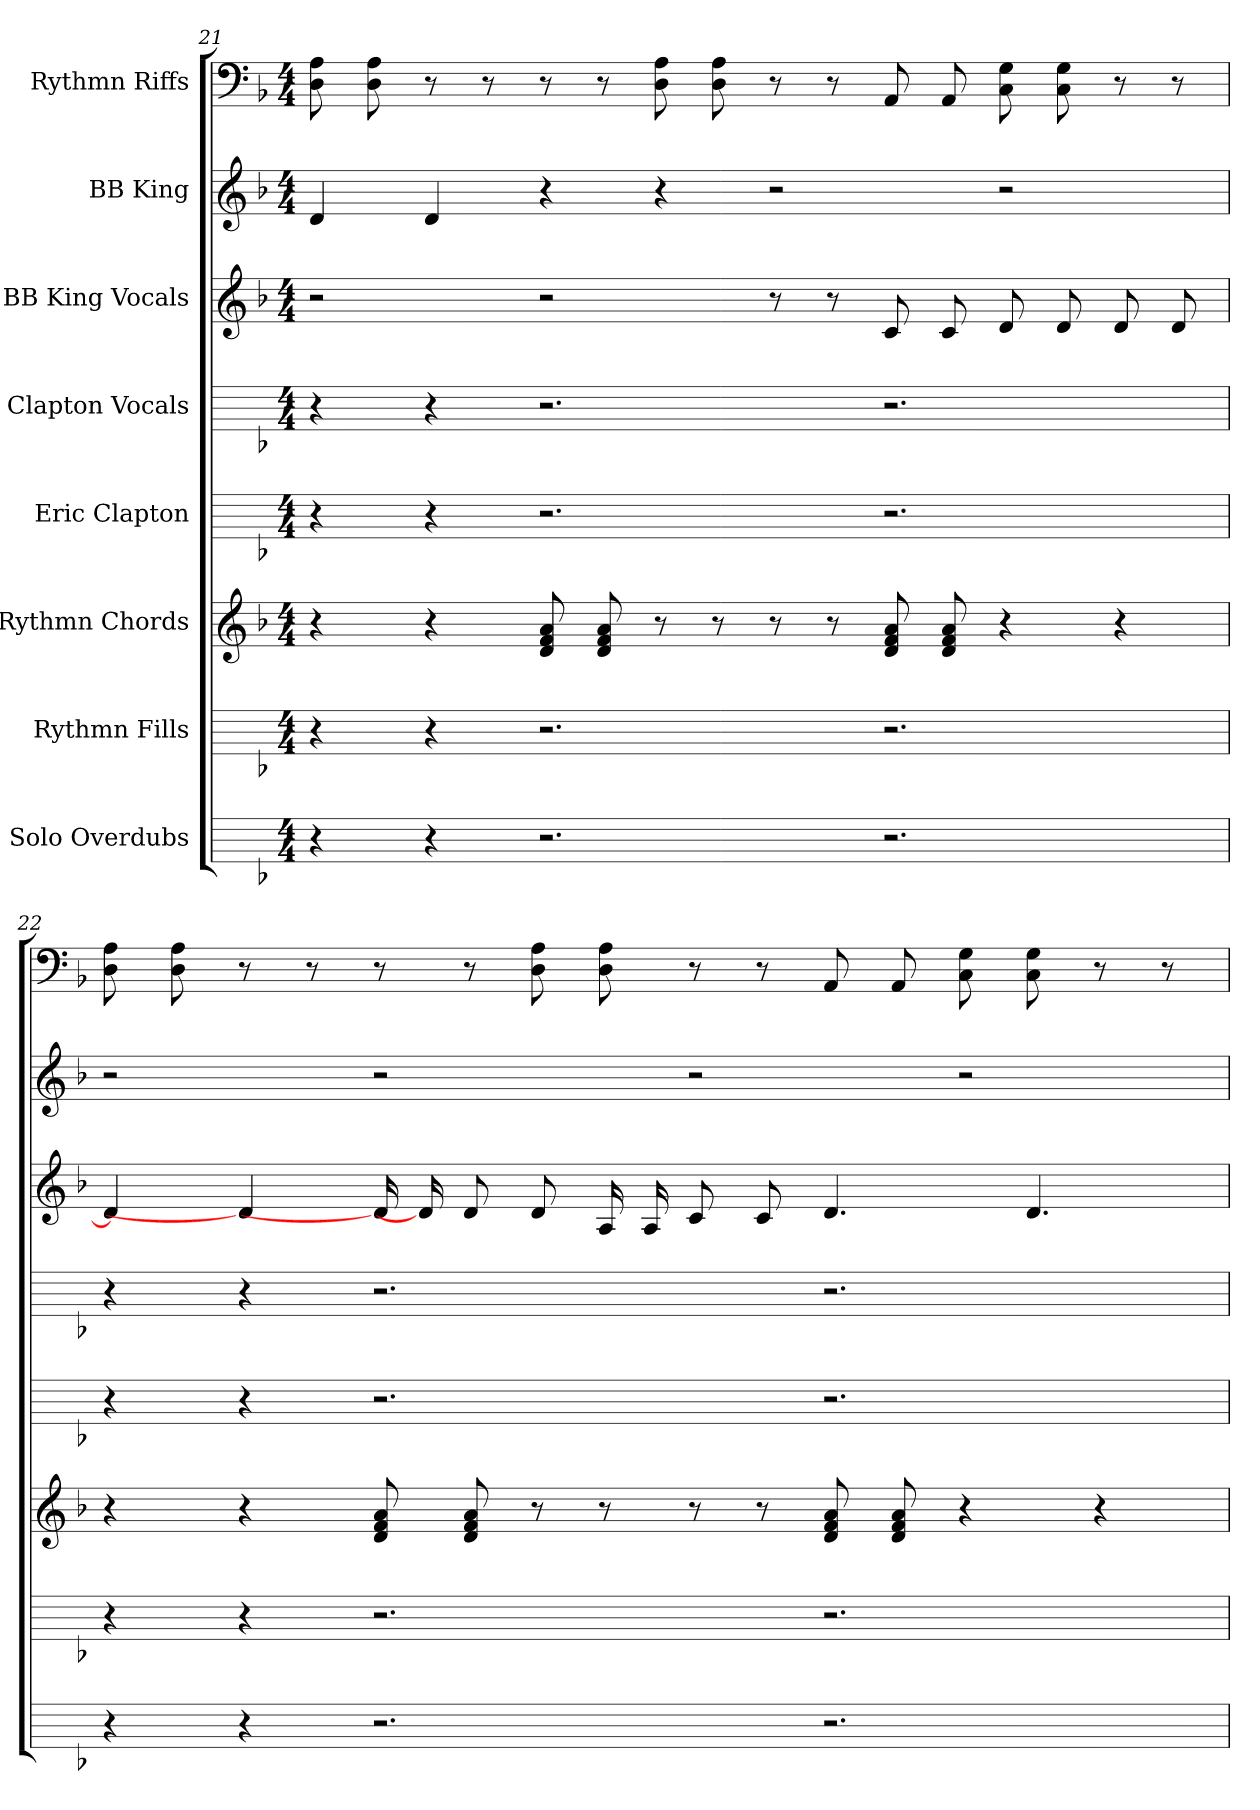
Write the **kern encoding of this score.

**kern	**kern	**kern	**kern	**kern	**kern	**kern	**kern
*part8	*part7	*part6	*part5	*part4	*part3	*part2	*part1
*staff8	*staff7	*staff6	*staff5	*staff4	*staff3	*staff2	*staff1
*I"Solo Overdubs	*I"Rythmn Fills	*I"Rythmn Chords	*I"Eric Clapton	*I"Clapton Vocals	*I"BB King Vocals	*I"BB King	*I"Rythmn Riffs
*	*	*	*	*	*	*	*
*k[b-]	*k[b-]	*k[b-]	*k[b-]	*k[b-]	*k[b-]	*k[b-]	*k[b-]
*M4/4	*M4/4	*M4/4	*M4/4	*M4/4	*M4/4	*M4/4	*M4/4
=21	=21	=21	=21	=21	=21	=21	=21
4r	4r	4r	4r	4r	2r	4d	8A 8D
.	.	.	.	.	.	.	8A 8D
4r	4r	4r	4r	4r	.	4d	8r
.	.	.	.	.	.	.	8r
2.r	2.r	8a 8f 8d	2.r	2.r	2r	4r	8r
.	.	8a 8f 8d	.	.	.	.	8r
.	.	8r	.	.	.	4r	8A 8D
.	.	8r	.	.	.	.	8A 8D
.	.	8r	.	.	8r	2r	8r
.	.	8r	.	.	8r	.	8r
2.r	2.r	8a 8f 8d	2.r	2.r	8c	.	8AA
.	.	8a 8f 8d	.	.	8c	.	8AA
.	.	4r	.	.	8d	2r	8G 8C
.	.	.	.	.	8d	.	8G 8C
.	.	4r	.	.	8d	.	8r
.	.	.	.	.	8d	.	8r
=22	=22	=22	=22	=22	=22	=22	=22
4r	4r	4r	4r	4r	4d]	2r	8A 8D
.	.	.	.	.	.	.	8A 8D
4r	4r	4r	4r	4r	4d]	.	8r
.	.	.	.	.	.	.	8r
2.r	2.r	8a 8f 8d	2.r	2.r	16d]	2r	8r
.	.	.	.	.	16d]	.	.
.	.	8a 8f 8d	.	.	8d	.	8r
.	.	8r	.	.	8d	.	8A 8D
.	.	8r	.	.	16A	.	8A 8D
.	.	.	.	.	16A	.	.
.	.	8r	.	.	8c	2r	8r
.	.	8r	.	.	8c	.	8r
2.r	2.r	8a 8f 8d	2.r	2.r	4.d	.	8AA
.	.	8a 8f 8d	.	.	.	.	8AA
.	.	4r	.	.	.	2r	8G 8C
.	.	.	.	.	4.d	.	8G 8C
.	.	4r	.	.	.	.	8r
.	.	.	.	.	.	.	8r
=	=	=	=	=	=	=	=
*-	*-	*-	*-	*-	*-	*-	*-
